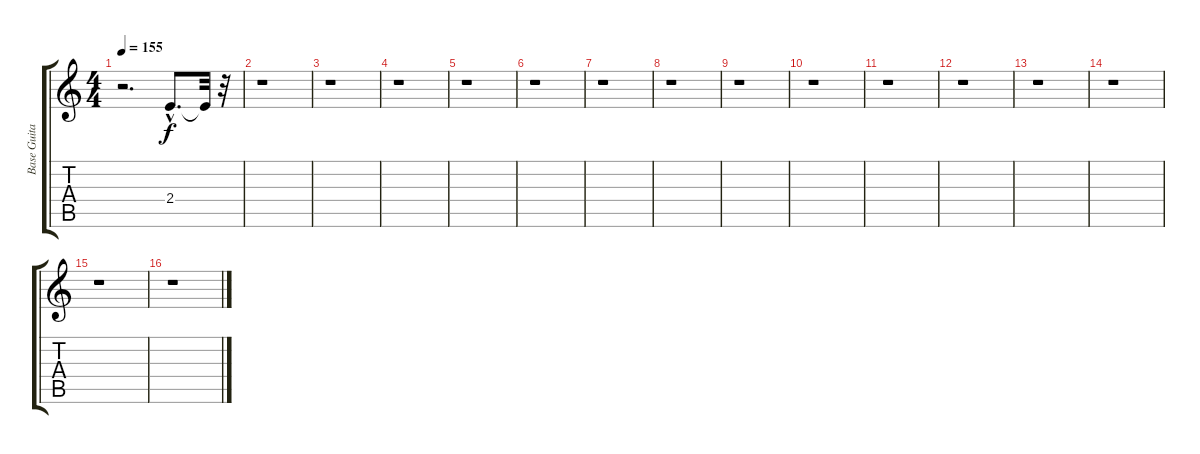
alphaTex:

\track ("Base Guitar" "Base Guita") {instrument distortionguitar}
\staff {score tabs}
\tuning (E4 B3 G3 D3 A2 E2) {hide}
\ts (4 4)
\tempo 155
\clef g2
\ks c
r.2{d dy f} 2.4{hac}.8{d instrument guitarharmonics} 2.4{t}.32 r.32 |
r.1 |
r.1 |
r.1 |
r.1 |
r.1 |
r.1 |
r.1 |
r.1 |
r.1 |
r.1 |
r.1 |
r.1 |
r.1 |
r.1 |
r.1
